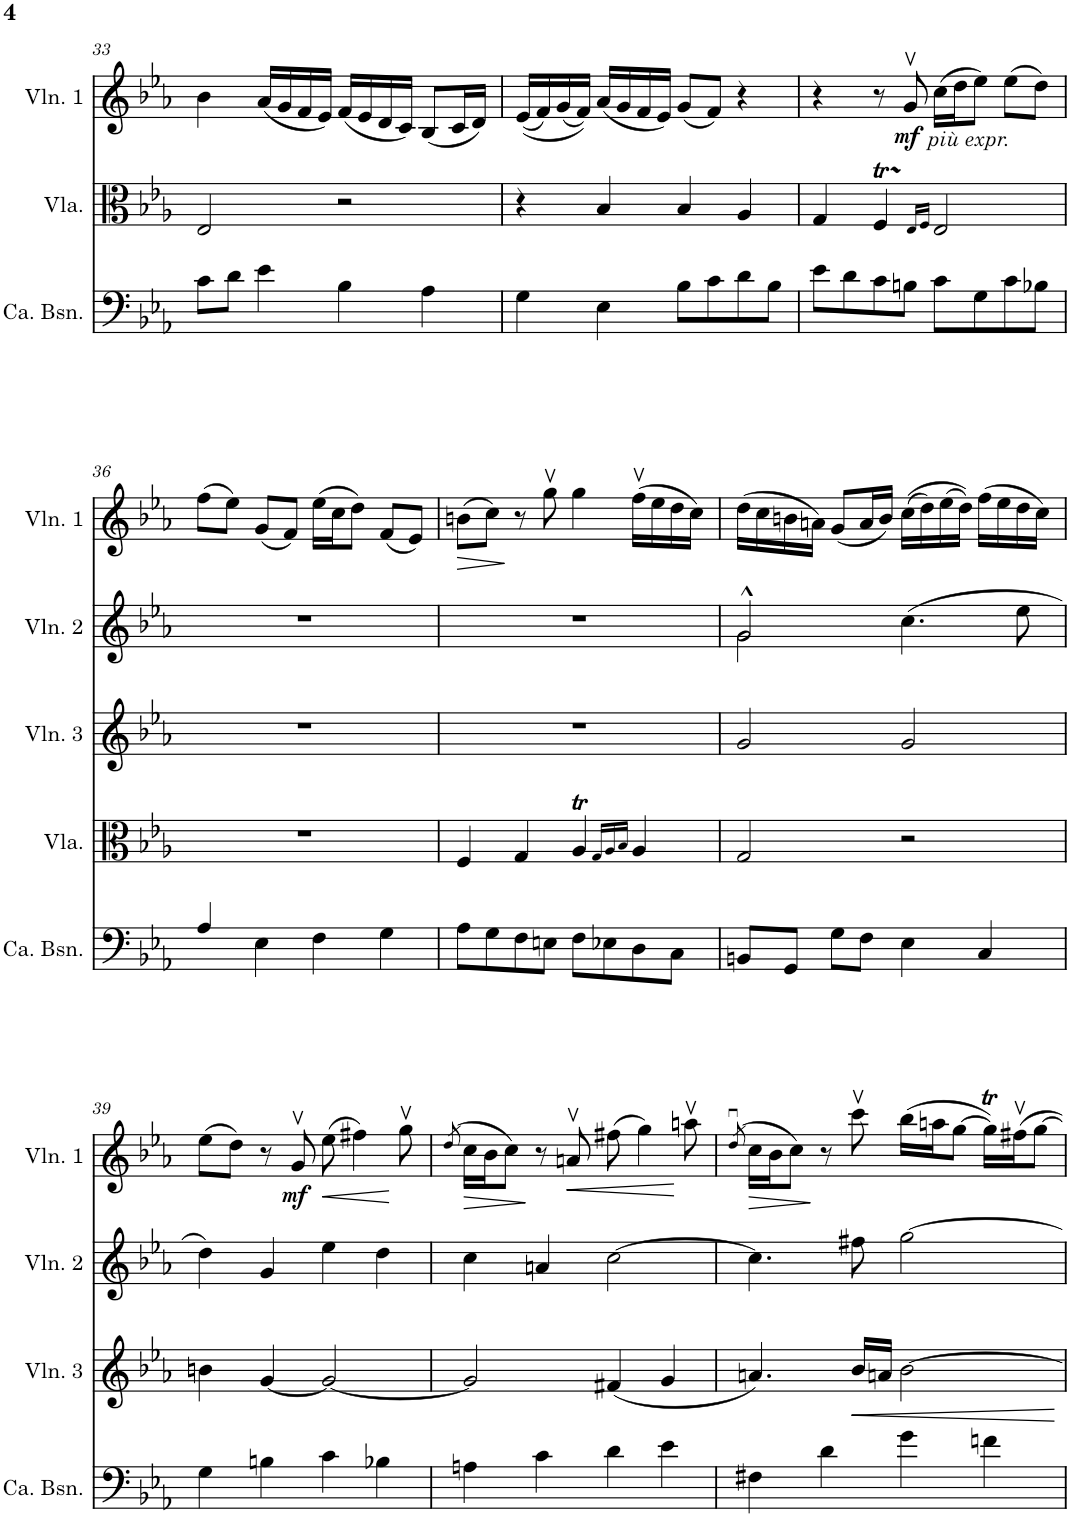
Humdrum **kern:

**kern	**kern	**kern	**dynam	**kern	**kern	**dynam
*part5	*part4	*part3	*part3	*part2	*part1	*part1
*staff5	*staff4	*staff3	*staff3	*staff2	*staff1	*staff1
*I"Contrabassen	*I"Altviool	*I"Violen 3	*	*I"Violen 2	*I"Violen 1	*
*I'Ca. Bsn.	*	*I'Vln. 3	*	*I'Vln. 2	*I'Vln. 1	*
!!LO:PB:g=z
*clefF4	*clefC3	*clefG2	*	*clefG2	*clefG2	*
*Trd7c12	*	*	*	*	*	*
*k[b-e-a-]	*k[b-e-a-]	*k[b-e-a-]	*	*k[b-e-a-]	*k[b-e-a-]	*
*M4/4	*M4/4	*M4/4	*	*M4/4	*M4/4	*
*met(c)	*met(c)	*met(c)	*	*met(c)	*met(c)	*
=33	=33	=33	=33	=33	=33	=33
8c\L	2E-/	1r	.	2r	4b-\	.
8d\J	.	.	.	.	.	.
4e-\	.	.	.	.	(16a-/LL	.
.	.	.	.	.	16g/	.
.	.	.	.	.	16f/	.
.	.	.	.	.	16e-/JJ)	.
4B-\	2r	.	.	2r	(16f/LL	.
.	.	.	.	.	16e-/	.
.	.	.	.	.	16d/	.
.	.	.	.	.	16c/JJ)	.
4A-\	.	.	.	.	(8B-/L	.
.	.	.	.	.	16c/L	.
.	.	.	.	.	16d/JJ)	.
=34	=34	=34	=34	=34	=34	=34
4G\	4r	1r	.	1r	((16e-/LL	.
.	.	.	.	.	16f/)	.
.	.	.	.	.	(16g/	.
.	.	.	.	.	16f/JJ))	.
4E-\	4B-/	.	.	.	(16a-/LL	.
.	.	.	.	.	16g/	.
.	.	.	.	.	16f/	.
.	.	.	.	.	16e-/JJ)	.
8B-\L	4B-/	.	.	.	(8g/L	.
8c\	.	.	.	.	8f/J)	.
8d\	4A-/	.	.	.	4r	.
8B-\J	.	.	.	.	.	.
=35	=35	=35	=35	=35	=35	=35
8e-\L	4G/	1r	.	1r	4r	.
8d\	.	.	.	.	.	.
8c\	4FT/	.	.	.	8r	.
!	!	!	!	!	!LO:TX:b:i:t=più expr.	!
!	!	!	!	!	!	!LO:DY:b
8Bn\J	.	.	.	.	8gv/	mf
.	16qE-/LL	.	.	.	.	.
.	16qF/JJ	.	.	.	.	.
8c\L	2E-/	.	.	.	(16cc\LL	.
.	.	.	.	.	16dd\J	.
8G\	.	.	.	.	8ee-\J)	.
8c\	.	.	.	.	(8ee-\L	.
8B-X\J	.	.	.	.	8dd\J)	.
!!LO:LB:g=z
=36	=36	=36	=36	=36	=36	=36
4A-/	1r	1r	.	1r	(8ff\L	.
.	.	.	.	.	8ee-\J)	.
4E-\	.	.	.	.	(8g/L	.
.	.	.	.	.	8f/J)	.
4F\	.	.	.	.	(16ee-\LL	.
.	.	.	.	.	16cc\J	.
.	.	.	.	.	8dd\J)	.
4G\	.	.	.	.	(8f/L	.
.	.	.	.	.	8e-/J)	.
=37	=37	=37	=37	=37	=37	=37
!	!	!	!	!	!	!LO:HP:b
8A-\L	4F/	1r	.	1r	(8bn\L	>
8G\	.	.	.	.	8cc\J)	.
8F\	4G/	.	.	.	8r	]
8En\J	.	.	.	.	8ggv\	.
8F\L	4A-T/	.	.	.	4gg\	.
8E-X\	.	.	.	.	.	.
.	16qG/LL	.	.	.	.	.
.	16qA-/	.	.	.	.	.
.	16qB-/JJ	.	.	.	.	.
8D\	4A-/	.	.	.	(16ffv\LL	.
.	.	.	.	.	16ee-\	.
8C\J	.	.	.	.	16dd\	.
.	.	.	.	.	16cc\JJ)	.
=38	=38	=38	=38	=38	=38	=38
*	*	*	*	*^	*	*
8BBn/L	2G/	2g/	.	2g^^/	2g\	(16dd\LL	.
.	.	.	.	.	.	16cc\	.
8GG/J	.	.	.	.	.	16bn\	.
.	.	.	.	.	.	16an\JJ)	.
8G\L	.	.	.	.	.	(8g/L	.
8F\J	.	.	.	.	.	16a/L	.
.	.	.	.	.	.	16b/JJ)	.
4E-\	2r	2g/	.	(4.cc\	2ryy	((16cc\LL	.
.	.	.	.	.	.	16dd\)	.
.	.	.	.	.	.	(16ee-\	.
.	.	.	.	.	.	16dd\JJ))	.
4C/	.	.	.	.	.	(16ff\LL	.
.	.	.	.	.	.	16ee-\	.
.	.	.	.	8ee-\	.	16dd\	.
.	.	.	.	.	.	16cc\JJ)	.
*	*	*	*	*v	*v	*	*
!!LO:LB:g=z
=39	=39	=39	=39	=39	=39	=39
4G\	1r	4bn\	.	4dd\)	(8ee-\L	.
.	.	.	.	.	8dd\J)	.
4Bn\	.	[4g/	.	4g/	8r	.
!	!	!	!	!	!	!LO:DY:b
.	.	.	.	.	8gv/	mf
!	!	!	!	!	!	!LO:HP:b
4c\	.	2g/_	.	4ee-\	(8ee-\	<
.	.	.	.	.	4ff#X\)	.
4B-X\	.	.	.	4dd\	.	.
.	.	.	.	.	8ggv\	[
=40	=40	=40	=40	=40	=40	=40
.	.	.	.	.	(8qdd/	.
4An\	1r	2g/]	.	4cc\	16cc\LL	.
.	.	.	.	.	16b-\J	.
.	.	.	.	.	8cc\J)	.
4c\	.	.	.	4an/	8r	.
!	!	!	!	!	!	!LO:HP:b
.	.	.	.	.	8anv/	<
4d\	.	(4f#X/	.	[2cc\	(8ff#X\	.
.	.	.	.	.	4gg\)	.
4e-\	.	4g/	.	.	.	.
.	.	.	.	.	8aanv\	[
=41	=41	=41	=41	=41	=41	=41
.	.	.	.	.	(8qddu/	.
4F#X\	1r	4.an/)	.	4.cc\]	16cc\LL	.
.	.	.	.	.	16b-\J	.
.	.	.	.	.	8cc\J)	.
4d\	.	.	.	.	8r	.
!	!	!	!LO:HP:b	!	!	!
.	.	16b-/LL	<	8ff#X\	8cccv\	.
.	.	16an/JJ	.	.	.	.
4g\	.	[2b-\	.	[2gg\	(16bb-\LL	.
.	.	.	.	.	16aan\J	.
.	.	.	.	.	[8gg\J	.
4fn\	.	.	.	.	16ggt\LL])	.
.	.	.	.	.	16ff#Xv\J	.
.	.	.	.	.	[8gg\J	.
.	.	.	[	.	.	.
=	=	=	=	=	=	=
*-	*-	*-	*-	*-	*-	*-
